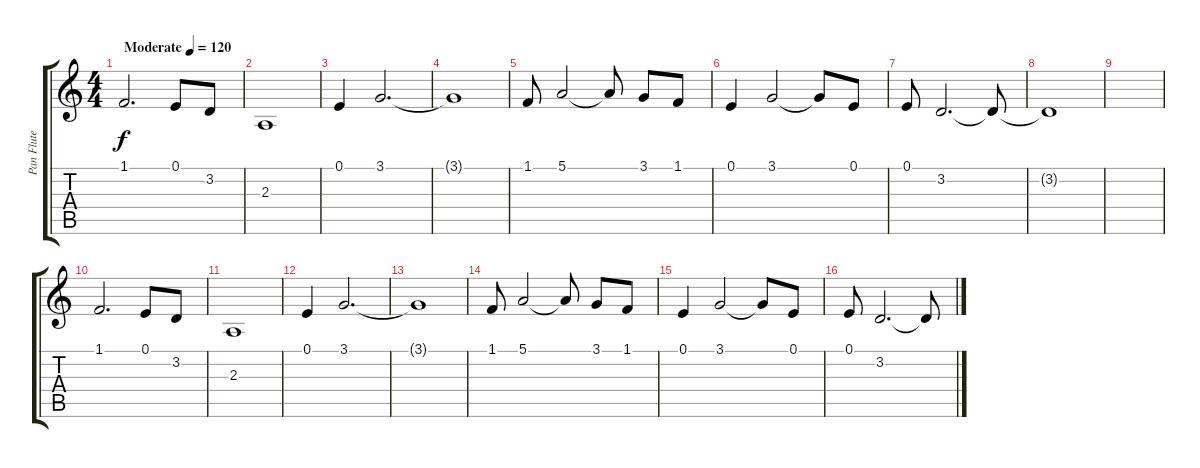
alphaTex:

\track ("Pan Flute" "Pan Flute") {instrument panflute}
\staff {score tabs}
\tuning (E4 B3 G3 D3 A2 E2) {hide}
\ts (4 4)
\tempo (120 "Moderate")
\clef g2
\ks c
1.1.2{d dy f balance 0 instrument panflute} 0.1.8{balance 16} 3.2.8 |
2.3.1 |
0.1.4{balance 0} 3.1.2{d balance 16} |
3.1{t}.1 |
1.1.8{balance 0} 5.1.2{balance 16} 5.1{t}.8 3.1.8 1.1.8 |
0.1.4{balance 0} 3.1.2 3.1{t}.8 0.1.8{balance 0} |
0.1.8 3.2.2{d balance 16} 3.2{t}.8 |
3.2{t}.1 |
|
1.1.2{d balance 0} 0.1.8{balance 16} 3.2.8 |
2.3.1 |
0.1.4{balance 0} 3.1.2{d balance 16} |
3.1{t}.1 |
1.1.8{balance 0} 5.1.2{balance 16} 5.1{t}.8 3.1.8 1.1.8 |
0.1.4{balance 0} 3.1.2 3.1{t}.8 0.1.8{balance 0} |
0.1.8 3.2.2{d balance 16} 3.2{t}.8
